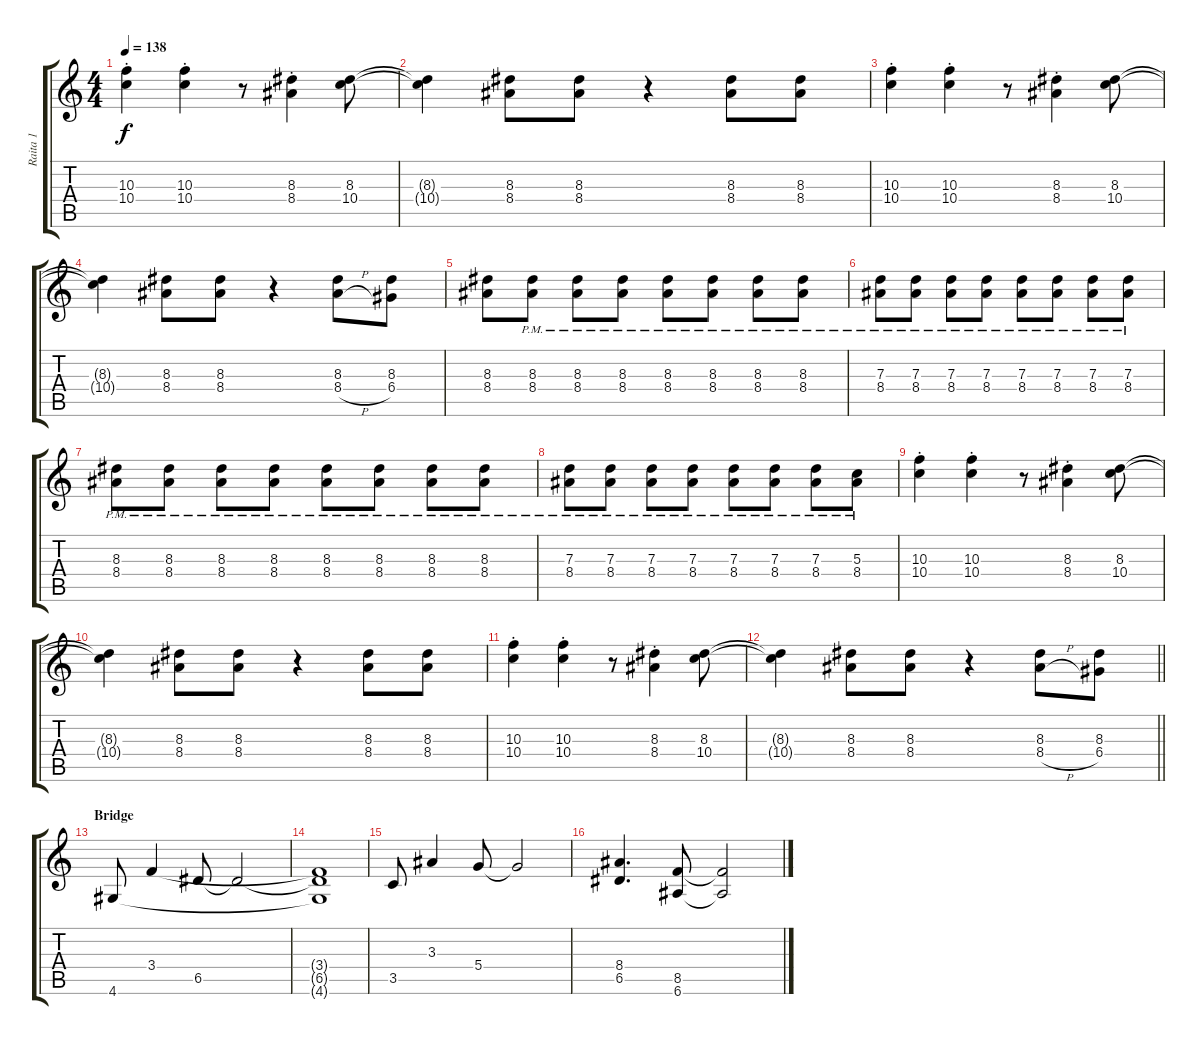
\track ("Raita 1" "Raita 1") {instrument overdrivenguitar}
\staff {score tabs}
\tuning (E4 B3 G3 D3 A2 E2) {hide}
\ts (4 4)
\tempo 138
\clef g2
\ks c
(10.3{st} 10.4{st}).4{dy f} (10.3{st} 10.4{st}).4 r.8 (8.3{st} 8.4{st}).4 (8.3 10.4).8 |
(8.3{t} 10.4{t}).4 (8.3 8.4).8 (8.3 8.4).8 r.4 (8.3 8.4).8 (8.3 8.4).8 |
(10.3{st} 10.4{st}).4 (10.3{st} 10.4{st}).4 r.8 (8.3{st} 8.4{st}).4 (8.3 10.4).8 |
(8.3{t} 10.4{t}).4 (8.3 8.4).8 (8.3 8.4).8 r.4 (8.3 8.4{h}).8{beam Down} (8.3 6.4).8{beam Down} |
(8.3 8.4).8 (8.3{pm} 8.4{pm}).8 (8.3{pm} 8.4{pm}).8 (8.3{pm} 8.4{pm}).8 (8.3{pm} 8.4{pm}).8 (8.3{pm} 8.4{pm}).8 (8.3{pm} 8.4{pm}).8 (8.3{pm} 8.4{pm}).8 |
(7.3{pm} 8.4{pm}).8 (7.3{pm} 8.4{pm}).8 (7.3{pm} 8.4{pm}).8 (7.3{pm} 8.4{pm}).8 (7.3{pm} 8.4{pm}).8 (7.3{pm} 8.4{pm}).8 (7.3{pm} 8.4{pm}).8 (7.3{pm} 8.4{pm}).8 |
(8.3{pm} 8.4{pm}).8 (8.3{pm} 8.4{pm}).8 (8.3{pm} 8.4{pm}).8 (8.3{pm} 8.4{pm}).8 (8.3{pm} 8.4{pm}).8 (8.3{pm} 8.4{pm}).8 (8.3{pm} 8.4{pm}).8 (8.3{pm} 8.4{pm}).8 |
(7.3{pm} 8.4{pm}).8 (7.3{pm} 8.4{pm}).8 (7.3{pm} 8.4{pm}).8 (7.3{pm} 8.4{pm}).8 (7.3{pm} 8.4{pm}).8 (7.3{pm} 8.4{pm}).8 (7.3{pm} 8.4{pm}).8 (5.3{pm} 8.4{pm}).8 |
(10.3{st} 10.4{st}).4 (10.3{st} 10.4{st}).4 r.8 (8.3{st} 8.4{st}).4 (8.3 10.4).8 |
(8.3{t} 10.4{t}).4 (8.3 8.4).8 (8.3 8.4).8 r.4 (8.3 8.4).8 (8.3 8.4).8 |
(10.3{st} 10.4{st}).4 (10.3{st} 10.4{st}).4 r.8 (8.3{st} 8.4{st}).4 (8.3 10.4).8 |
\barLineRight lightlight
(8.3{t} 10.4{t}).4 (8.3 8.4).8 (8.3 8.4).8 r.4 (8.3 8.4{h}).8{beam Down} (8.3 6.4).8{beam Down} |
\section ("" "Bridge")
4.6.8{instrument electricguitarclean} 3.4.4 6.5.8 6.5{t}.2 |
(3.4{t} 6.5{t} 4.6{t}).1 |
3.5.8 3.3.4 5.4.8 5.4{t}.2 |
(8.4 6.5).4{d volume 7 instrument overdrivenguitar} (8.5 6.6).8 (8.5{t} 6.6{t}).2
